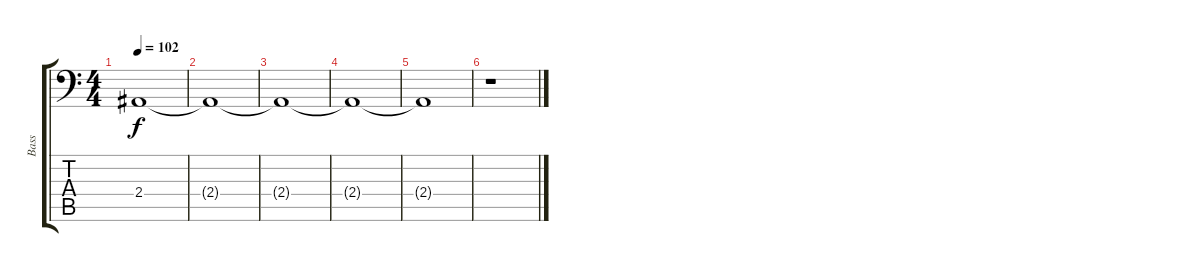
\track ("Bass" "Bass") {instrument electricbasspick}
\staff {score tabs}
\tuning (B2 Gb2 Db2 Ab1 Eb1 Bb0) {hide}
\ts (4 4)
\tempo 102
\clef f4
\ks c
2.4{t}.1{dy f} |
2.4{t}.1 |
2.4{t}.1 |
2.4{t}.1{volume 0} |
2.4{t}.1 |
r.1
